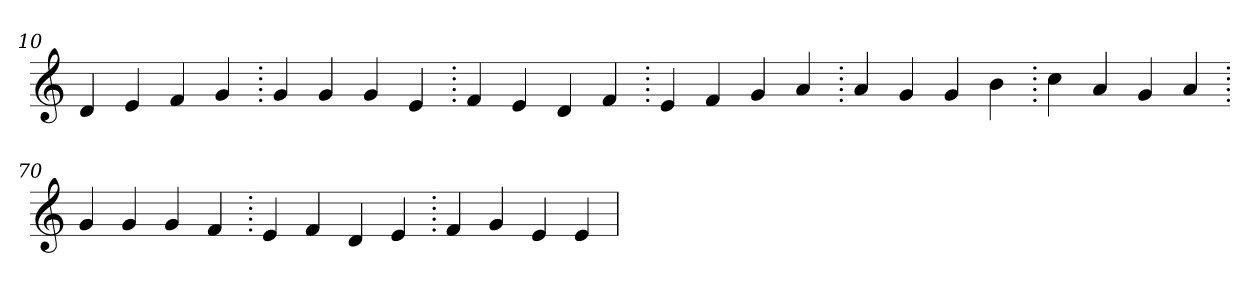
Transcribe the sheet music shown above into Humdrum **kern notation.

**kern
*part1
*staff1
*clefG2
=10.
4d
4e
4f
4g
=20.
4g
4g
4g
4e
=30.
4f
4e
4d
4f
=40.
4e
4f
4g
4a
=50.
4a
4g
4g
4b
=60.
4cc
4a
4g
4a
=70.
4g
4g
4g
4f
=80.
4e
4f
4d
4e
=90.
4f
4g
4e
4e
=
*-
